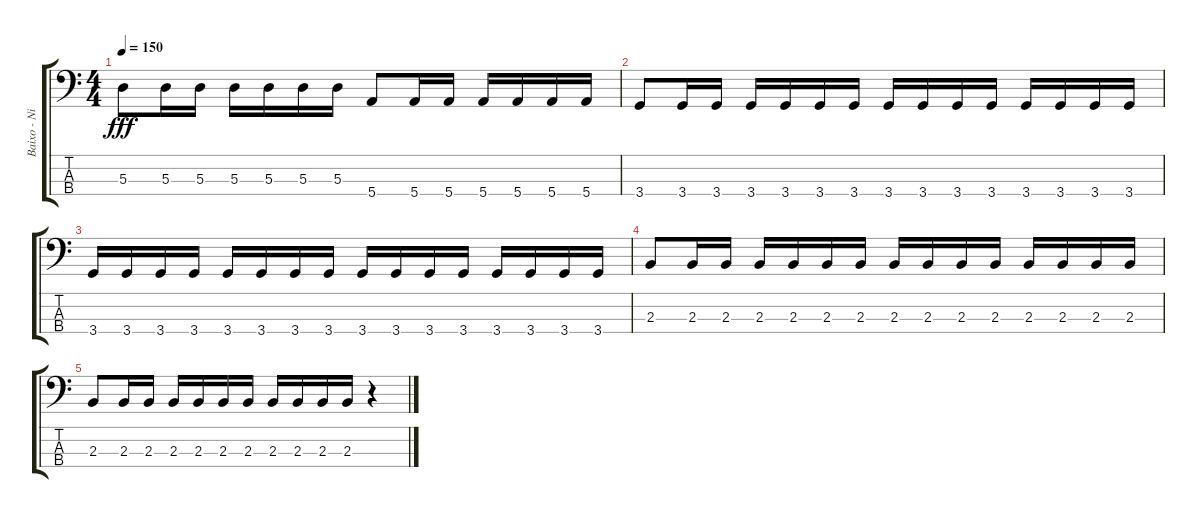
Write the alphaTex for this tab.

\track ("Baixo - Nikola" "Baixo - Ni") {instrument electricbasspick}
\staff {score tabs}
\tuning (G2 D2 A1 E1) {hide}
\ts (4 4)
\tempo 150
\clef f4
\ks c
5.3.8{dy fff} 5.3.16 5.3.16 5.3.16 5.3.16 5.3.16 5.3.16 5.4.8 5.4.16 5.4.16 5.4.16 5.4.16 5.4.16 5.4.16 |
3.4.8 3.4.16 3.4.16 3.4.16 3.4.16 3.4.16 3.4.16 3.4.16 3.4.16 3.4.16 3.4.16 3.4.16 3.4.16 3.4.16 3.4.16 |
3.4.16 3.4.16 3.4.16 3.4.16 3.4.16 3.4.16 3.4.16 3.4.16 3.4.16 3.4.16 3.4.16 3.4.16 3.4.16 3.4.16 3.4.16 3.4.16 |
2.3.8 2.3.16 2.3.16 2.3.16 2.3.16 2.3.16 2.3.16 2.3.16 2.3.16 2.3.16 2.3.16 2.3.16 2.3.16 2.3.16 2.3.16 |
2.3.8 2.3.16 2.3.16 2.3.16 2.3.16 2.3.16 2.3.16 2.3.16 2.3.16 2.3.16 2.3.16 r.4
